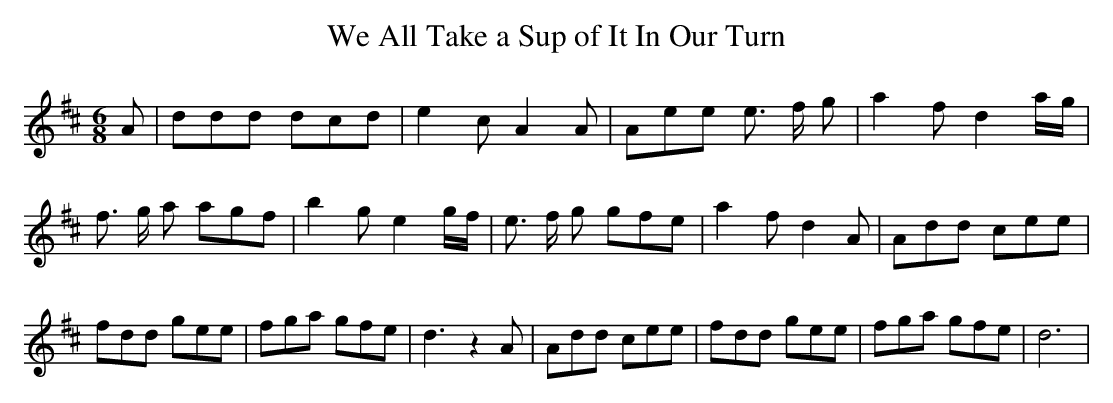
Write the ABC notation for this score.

X:1
T:We All Take a Sup of It In Our Turn
M:6/8
L:1/8
K:D
 A| ddd dcd| e2 c A2 A| Aee e3/2 f/2 g| a2 f d2 a/2g/2| f3/2 g/2 a agf|\
 b2 g e2 g/2f/2| e3/2 f/2 g gfe| a2 f d2 A| Add cee| fdd gee| fga gfe|\
 d3 z2 A| Add cee| fdd gee| fga gfe| d6|
